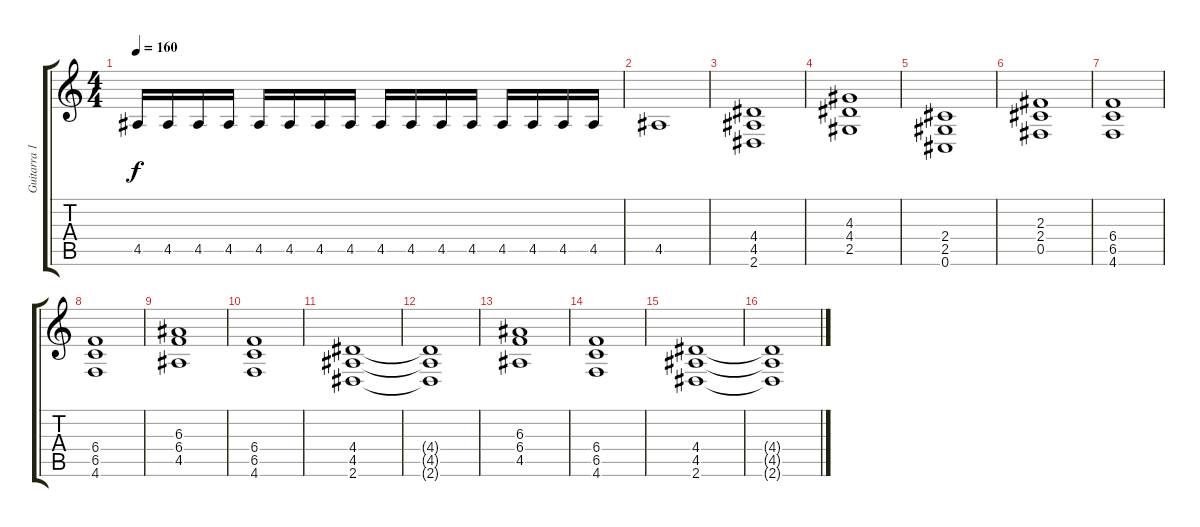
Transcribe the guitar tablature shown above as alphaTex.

\track ("Guitarra 1" "Guitarra 1") {instrument distortionguitar}
\staff {score tabs}
\tuning (Db4 Ab3 E3 B2 Gb2 Db2) {hide}
\ts (4 4)
\tempo 160
\clef g2
\ks c
4.5.16{dy f} 4.5.16 4.5.16 4.5.16 4.5.16 4.5.16 4.5.16 4.5.16 4.5.16 4.5.16 4.5.16 4.5.16 4.5.16 4.5.16 4.5.16 4.5.16 |
4.5.1 |
(4.4 4.5 2.6).1 |
(4.3 4.4 2.5).1 |
(2.4 2.5 0.6).1 |
(2.3 2.4 0.5).1 |
(6.4 6.5 4.6).1 |
(6.4 6.5 4.6).1 |
(6.3 6.4 4.5).1 |
(6.4 6.5 4.6).1 |
(4.4 4.5 2.6).1 |
(4.4{t} 4.5{t} 2.6{t}).1 |
(6.3 6.4 4.5).1 |
(6.4 6.5 4.6).1 |
(4.4 4.5 2.6).1 |
(4.4{t} 4.5{t} 2.6{t}).1
